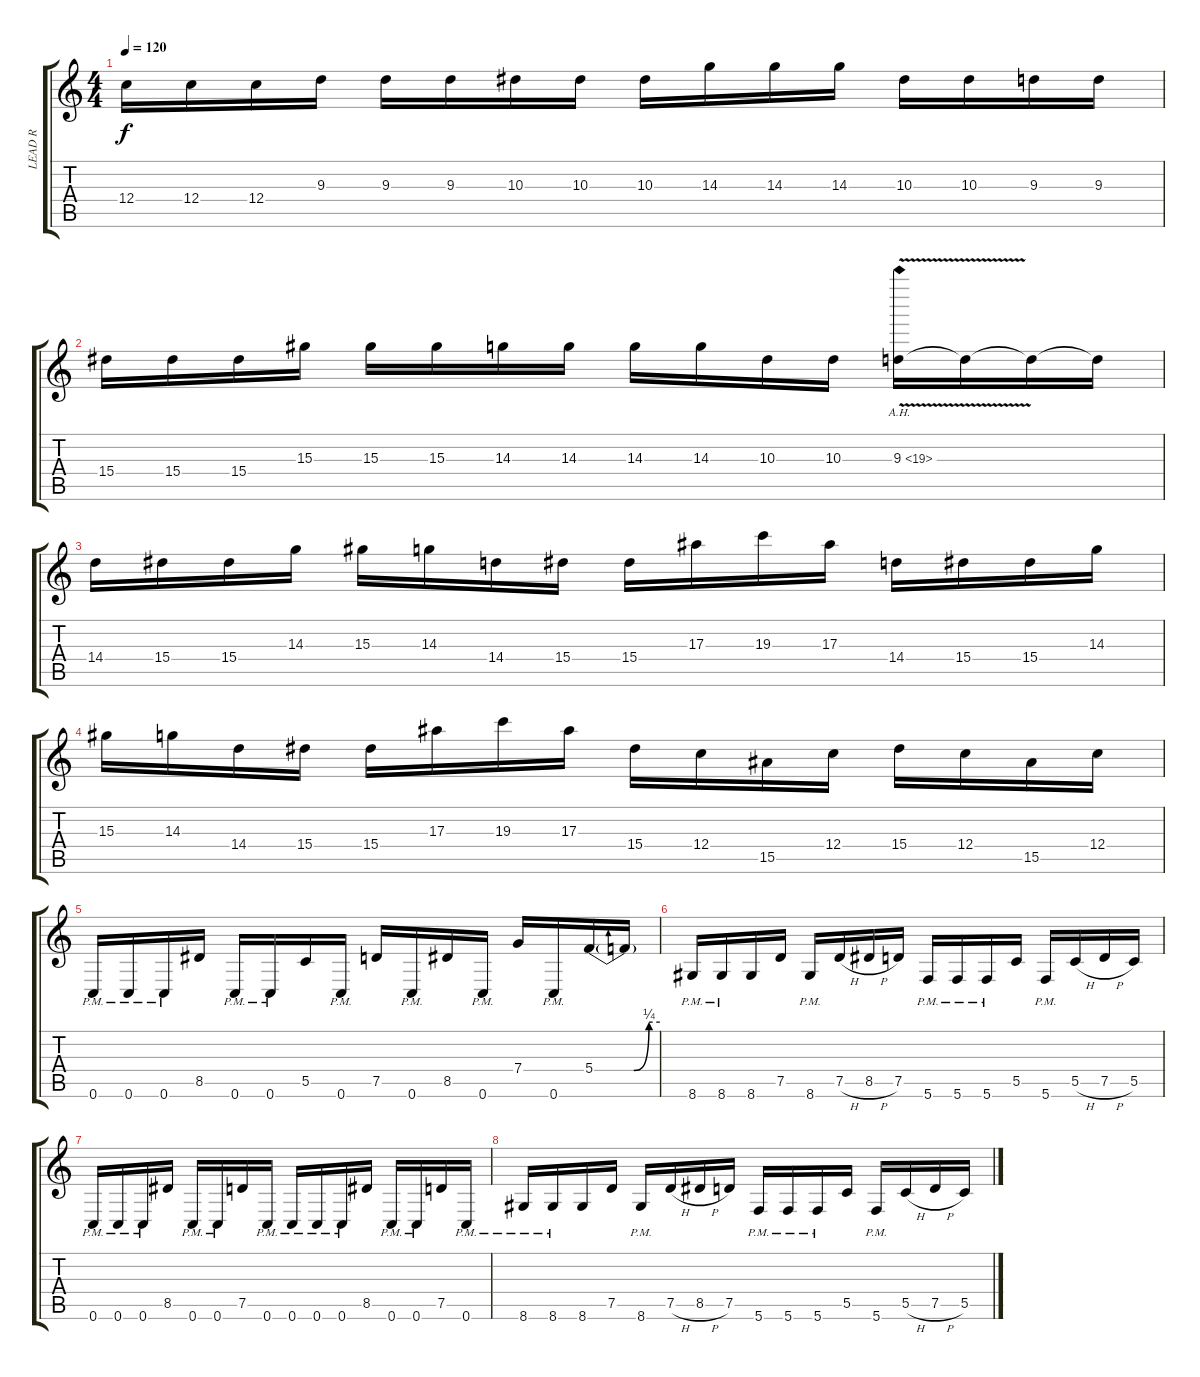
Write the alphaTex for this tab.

\track ("LEAD R" "LEAD R") {instrument overdrivenguitar}
\staff {score tabs}
\tuning (D4 A3 F3 C3 G2 C2) {hide}
\ts (4 4)
\tempo 120
\clef g2
\ks c
12.4.16{dy f} 12.4.16 12.4.16 9.3.16 9.3.16 9.3.16 10.3.16 10.3.16 10.3.16 14.3.16 14.3.16 14.3.16 10.3.16 10.3.16 9.3.16 9.3.16 |
15.4.16 15.4.16 15.4.16 15.3.16 15.3.16 15.3.16 14.3.16 14.3.16 14.3.16 14.3.16 10.3.16 10.3.16 9.3{ah 10 v}.16 9.3{t}.16 9.3{t}.16 9.3{t}.16 |
14.4.16 15.4.16 15.4.16 14.3.16 15.3.16 14.3.16 14.4.16 15.4.16 15.4.16 17.3.16 19.3.16 17.3.16 14.4.16 15.4.16 15.4.16 14.3.16 |
15.3.16 14.3.16 14.4.16 15.4.16 15.4.16 17.3.16 19.3.16 17.3.16 15.4.16 12.4.16 15.5.16 12.4.16 15.4.16 12.4.16 15.5.16 12.4.16 |
0.6{pm}.16 0.6{pm}.16 0.6{pm}.16 8.5.16 0.6{pm}.16 0.6{pm}.16 5.5.16 0.6{pm}.16 7.5.16 0.6{pm}.16 8.5.16 0.6{pm}.16 7.4.16 0.6{pm}.16 5.4{be (custom 0 0 36 0 50 1 60 1)}.16 5.4{t}.16 |
8.6{pm}.16 8.6{pm}.16 8.6.16 7.5.16 8.6{pm}.16 7.5{h}.16 8.5{h}.16 7.5.16 5.6{pm}.16 5.6{pm}.16 5.6{pm}.16 5.5.16 5.6{pm}.16 5.5{h}.16 7.5{h}.16 5.5.16 |
0.6{pm}.16 0.6{pm}.16 0.6{pm}.16 8.5.16 0.6{pm}.16 0.6{pm}.16 7.5.16 0.6{pm}.16 0.6{pm}.16 0.6{pm}.16 0.6{pm}.16 8.5.16 0.6{pm}.16 0.6{pm}.16 7.5.16 0.6{pm}.16 |
8.6{pm}.16 8.6{pm}.16 8.6.16 7.5.16 8.6{pm}.16 7.5{h}.16 8.5{h}.16 7.5.16 5.6{pm}.16 5.6{pm}.16 5.6{pm}.16 5.5.16 5.6{pm}.16 5.5{h}.16 7.5{h}.16 5.5.16
